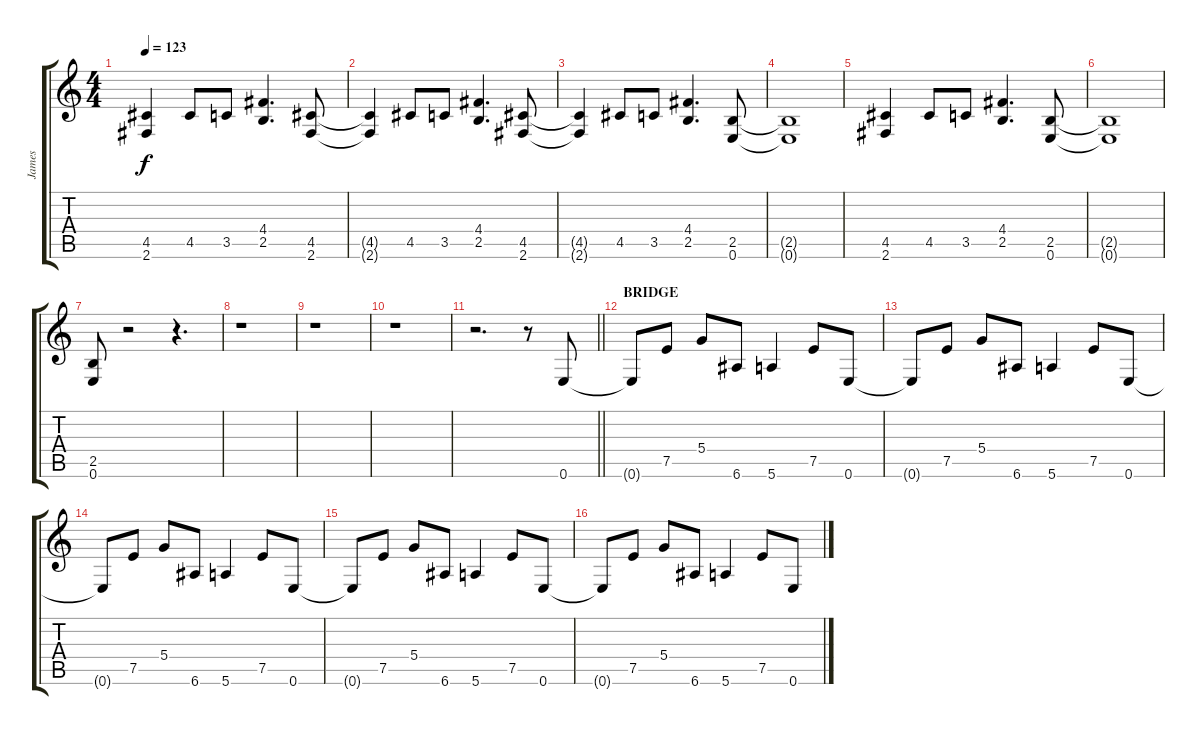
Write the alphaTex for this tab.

\track ("James" "James") {instrument overdrivenguitar}
\staff {score tabs}
\tuning (E4 B3 G3 D3 A2 E2) {hide}
\ts (4 4)
\tempo 123
\clef g2
\ks c
(4.5 2.6).4{dy f} 4.5.8 3.5.8 (4.4 2.5).4{d} (4.5 2.6).8 |
(4.5{t} 2.6{t}).4 4.5.8 3.5.8 (4.4 2.5).4{d} (4.5 2.6).8 |
(4.5{t} 2.6{t}).4 4.5.8 3.5.8 (4.4 2.5).4{d} (2.5 0.6).8 |
(2.5{t} 0.6{t}).1 |
(4.5 2.6).4 4.5.8 3.5.8 (4.4 2.5).4{d} (2.5 0.6).8 |
(2.5{t} 0.6{t}).1 |
(2.5 0.6).8 r.2 r.4{d} |
r.1 |
r.1 |
r.1 |
\barLineRight lightlight
r.2{d} r.8 0.6.8{instrument electricguitarclean} |
\section ("" "BRIDGE")
0.6{t}.8 7.5.8 5.4.8 6.6.8 5.6.4 7.5.8 0.6.8 |
0.6{t}.8 7.5.8 5.4.8 6.6.8 5.6.4 7.5.8 0.6.8 |
0.6{t}.8 7.5.8 5.4.8 6.6.8 5.6.4 7.5.8 0.6.8 |
0.6{t}.8 7.5.8 5.4.8 6.6.8 5.6.4 7.5.8 0.6.8 |
0.6{t}.8 7.5.8 5.4.8 6.6.8 5.6.4 7.5.8 0.6.8
